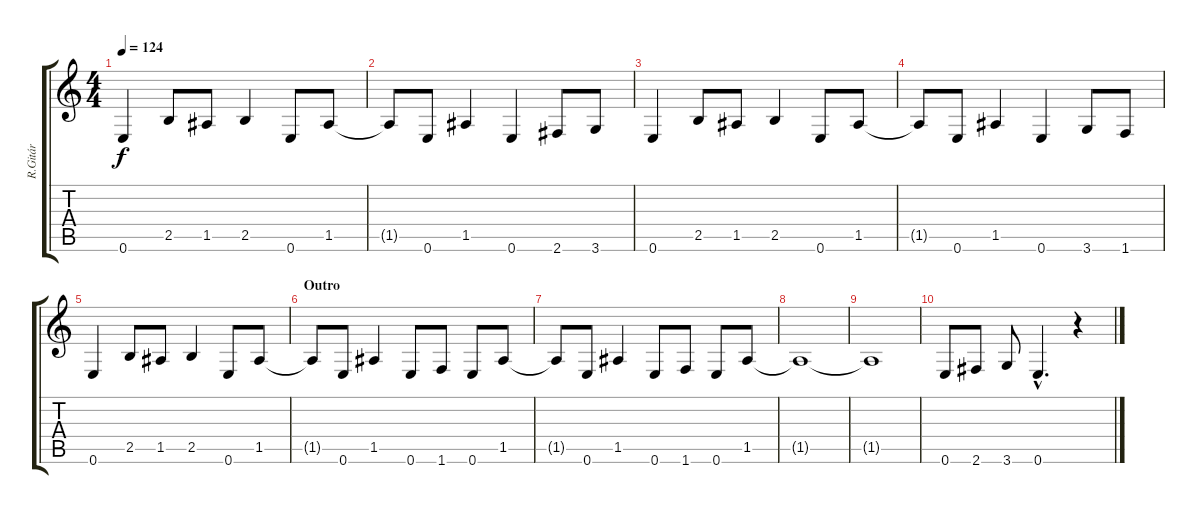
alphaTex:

\track ("R.Gitár" "R.Gitár") {instrument overdrivenguitar}
\staff {score tabs}
\tuning (E4 B3 G3 D3 A2 E2) {hide}
\ts (4 4)
\tempo 124
\clef g2
\ks c
0.6.4{dy f} 2.5.8 1.5.8 2.5.4 0.6.8 1.5.8 |
1.5{t}.8 0.6.8 1.5.4 0.6.4 2.6.8 3.6.8 |
0.6.4 2.5.8 1.5.8 2.5.4 0.6.8 1.5.8 |
1.5{t}.8 0.6.8 1.5.4 0.6.4 3.6.8 1.6.8 |
0.6.4 2.5.8 1.5.8 2.5.4 0.6.8 1.5.8 |
\section ("" "Outro")
1.5{t}.8 0.6.8 1.5.4 0.6.8 1.6.8 0.6.8 1.5.8 |
1.5{t}.8 0.6.8 1.5.4 0.6.8 1.6.8 0.6.8 1.5.8 |
1.5{t}.1 |
1.5{t}.1 |
0.6.8 2.6.8 3.6.8 0.6{hac}.4{d} r.4
